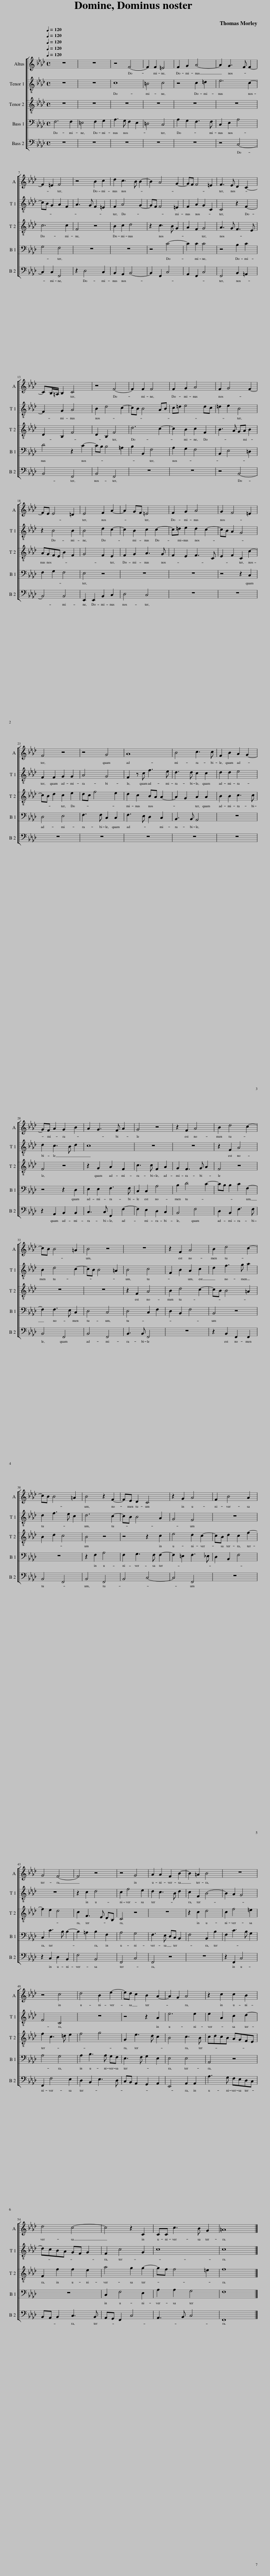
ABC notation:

X:1
%%score [ 1 2 [ 3 4 ] 5 ]
L:1/8
Q:1/4=120
M:4/4
I:linebreak $
K:Ab
V:1 treble
V:2 treble-8
V:3 treble-8
V:4 bass
V:5 bass
V:1
 z8 | z8 | z4 F4- | F2 F2 =E4 | F2 G2 A4- | %5
 A2 G3 F F2- |$ F2 =E2 F4 | z4 B2 c2 | d2 c3 B B2- | B2 A4 G2- | %10
 GF F4 =E2 | F3 E D2 C2- |$ CB,/=A,/ B,2 C4 | z4 F4- | F2 F2 F4 | %15
 F2 G2 A4 | F2 G4 F2- |$ FE E4 =D2 | E4 F2 A2- | A2 GF =E4 | %20
 F2 G2 A4 | G2 F4 =E2 |$ F4 z4 | z4 G4 | A8 | %25
 B4 c3 c | F2 B2 A2 G2- |$ GF A2 G2 B2 | A2 G3 F A2 | G4 z4 | %30
 z2 F2 A4 | B2 d4 c2- |$ cB B4 =A2 | B4 z4 | z8 | %35
 z2 F2 A4 | B2 d4 c2- |$ cB B4 =A2 | B4 z2 F2- | FE D2 C4 | %40
 z2 G2 A4 | F2 B4 A2 |$ G4 F4- | F4 z4 | z4 G4 | %45
 A2 A2 F2 B2- | B2 =A2 B4 | z8 |$ z4 c4 | d4 B2 e2- | %50
 ed c2 B2 A2- | A2 G2 A4 | z2 c2 c2 B2 |$ d4 c4- | c4 z2 C2 | %55
 CC c3 B G2 | =A8 |] %57
V:2
 z8 | z8 | c8 | =B4 c4 | z4 c2 =d2 | %5
 e6 c2- |$ cB G2 A2 F2 | A3 G F2 =E2 | F2 A4 G2- | GF F4 =E2 | %10
 F2 A2 G2 C2 | C4 z2 F2- |$ F2 G2 A4 | B2 d4 c2- | cB B4 AB | %15
 c=d e4 dc | =d2 e2 B4 |$ z2 B4 B2 | B4 d2 c2- | c2 B2 c2 c2- | %20
 c=d e2 d2 c2- | cB A2 G4 |$ F2 F2 G2 G2 | A4 G4 | F2 z c f3 e | %25
 d3 d c2 c2 | d2 d2 e4 |$ d2 c3 B d2 | c8 | z8 | %30
 z8 | z2 F2 A4 |$ B2 d4 c2- | cB B4 =A2 | B4 c4 | %35
 F2 B2 A2 c2 | d2 f3 g a2 |$ d2 f3 e c2 | d6 c2- | cB B4 A2 | %40
 G4 F4 | z8 |$ z8 | z2 c2 d4 | c2 f4 e2 | %45
 d2 c3 B d2 | c2 F2 B4- | B2 A2 G4 |$ F4 C4 | z8 | %50
 z4 z2 A2 | e6 e2 | e2 A2 c2 d2- |$ dcBA GF G2 | F2 c4 G2 | %55
 c8 | c8 |] %57
V:3
 z8 | z8 | z8 | z8 | z8 | %5
 z8 |$ c6 c2 | F4 z4 | B2 c2 d4 | z2 c3 B G2 | %10
 A2 F2 G4 | A3 G F3 E |$ D2 B,2 F4 | D2 B,2 F4 | d6 c2- | %15
 c2 B2 c2 F2 | B3 A GA B2 |$ AGFE B2 F2 | G4 F2 E2 | F2 G2 A3 G | %20
 F2 E2 F3 C | E2 F2 C2 c2- |$ cB d2 c2 e2 | dc f4 e2 | d2 c2 BA A2- | %25
 A2 G2 A2 A2 | B2 B2 c3 c |$ F4 z4 | z2 G2 A2 F2 | c3 c F2 A2 | %30
 G2 F3 G A2 | F4 z4 |$ z8 | z8 | z2 F2 A4 | %35
 B2 d4 c2- | cB B4 =A2 |$ B2 d2 c4 | B4 z4 | z4 z2 c2 | %40
 e4 d2 c2- | cB d2 c2 f2- |$ f2 e2 d4 | c2 F3 E DB, | C4 z4 | %45
 z8 | z2 c2 d4 | c2 f4 =e2 |$ f2 c3 =d e2 | f4 g4 | %50
 G2 e3 d c2 | B4 c3 B | cdcB AGFE |$ F2 f2 f2 e2 | a4 g2 g2- | %55
 gf f4 =e2 | f8 |] %57
V:4
 F,6 F,2 | =E,4 F,2 G,2 | A,3 G, F,2 E,2 | =D,4 C,4 | A,2 G,2 F,3 F, | %5
 C,2 E,2 A,4 |$ G,4 F,4 | z8 | z8 | z4 C4- | %10
 C2 C2 C4 | z4 B,2 C2 |$ D4 z2 C2- | CB, B,4 =A,2 | B,2 B,,2 F,4 | %15
 A,2 G,2 F,4 | B,,2 E,4 =D,2 |$ F,2 G,2 F,4 | E,4 z4 | z8 | %20
 z8 | z4 z2 C,2 |$ D,4 E,4 | F,3 F, C,2 C,2 | F,3 E, D,2 C,2 | %25
 B,,3 B,, A,,4 | z8 |$ z4 z2 D,2 | E,2 E,2 F,3 F, | C,2 C,2 A,4 | %30
 B,2 D4 C2- | CB, B,2 C2 F,2- |$ F,2 F,3 E, C,2 | D,4 C,4 | D,4 C,2 F,2 | %35
 D,2 B,,2 F,4 | B,,4 z4 |$ z8 | z2 F,2 A,4 | F,2 G,3 F, F,2- | %40
 F,2 =E,2 F,3 _E, | D,2 B,,2 F,4 |$ C,2 C3 B, B,2- | B,2 =A,2 B,2 F,2 | A,4 G,4 | %45
 F,3 E, D,C, B,,2 | F,4 B,,2 B,2 | F,2 C3 B, G,2 |$ A,4 G,4 | A,2 B,3 A, G,F, | %50
 E,3 F, G,2 E,2 | E,4 E,4 | A,,4 z4 |$ z8 | C,2 F,4 E,2 | %55
 A,2 A,2 G,4 | F,8 |] %57
V:5
 z8 | z8 | z8 | z8 | z8 | %5
 z4 C,4- |$ C,2 C,2 F,,4 | z2 D,4 C,2 | B,,2 A,,2 B,,4- | B,,2 F,,2 C,4 | %10
 A,,2 F,,2 C,4 | F,,4 B,,2 =A,,2 |$ B,,4 F,,4 | B,,4 F,,4 | z8 | %15
 z8 | z4 B,,4- |$ B,,4 B,,4 | E,,2 E,,2 B,,2 C,2 | D,4 C,4 | %20
 z8 | z8 |$ z8 | z8 | z8 | %25
 z8 | z8 |$ z2 A,,2 B,,2 B,,2 | C,3 C, F,,2 F,2- | F,2 E,2 D,2 C,2 | %30
 B,,4 F,4 | D,2 B,,2 F,3 F, |$ B,,4 F,,4 | B,,4 F,,4 | B,,3 B,, F,,4 | %35
 z8 | z2 B,,2 F,,2 F,,2 |$ B,,4 F,,4 | B,,4 F,,4 | B,,4 C,4- | %40
 C,4 F,,4 | z8 |$ z2 C,2 D,2 B,,2 | F,4 B,,4 | F,,4 C,4 | %45
 F,,4 z4 | z8 | z2 F,,2 C,4 |$ F,,2 F,4 E,2 | D,2 B,,2 E,3 D, | %50
 C,B,, A,,2 G,,2 A,,2 | E,,4 A,,2 A,,2 | A,3 G, F,E,D,C, |$ B,,A,, B,,2 C,3 B,, | A,,G,, F,,2 C,4 | %55
 A,,3 B,, C,4 | F,,8 |] %57
